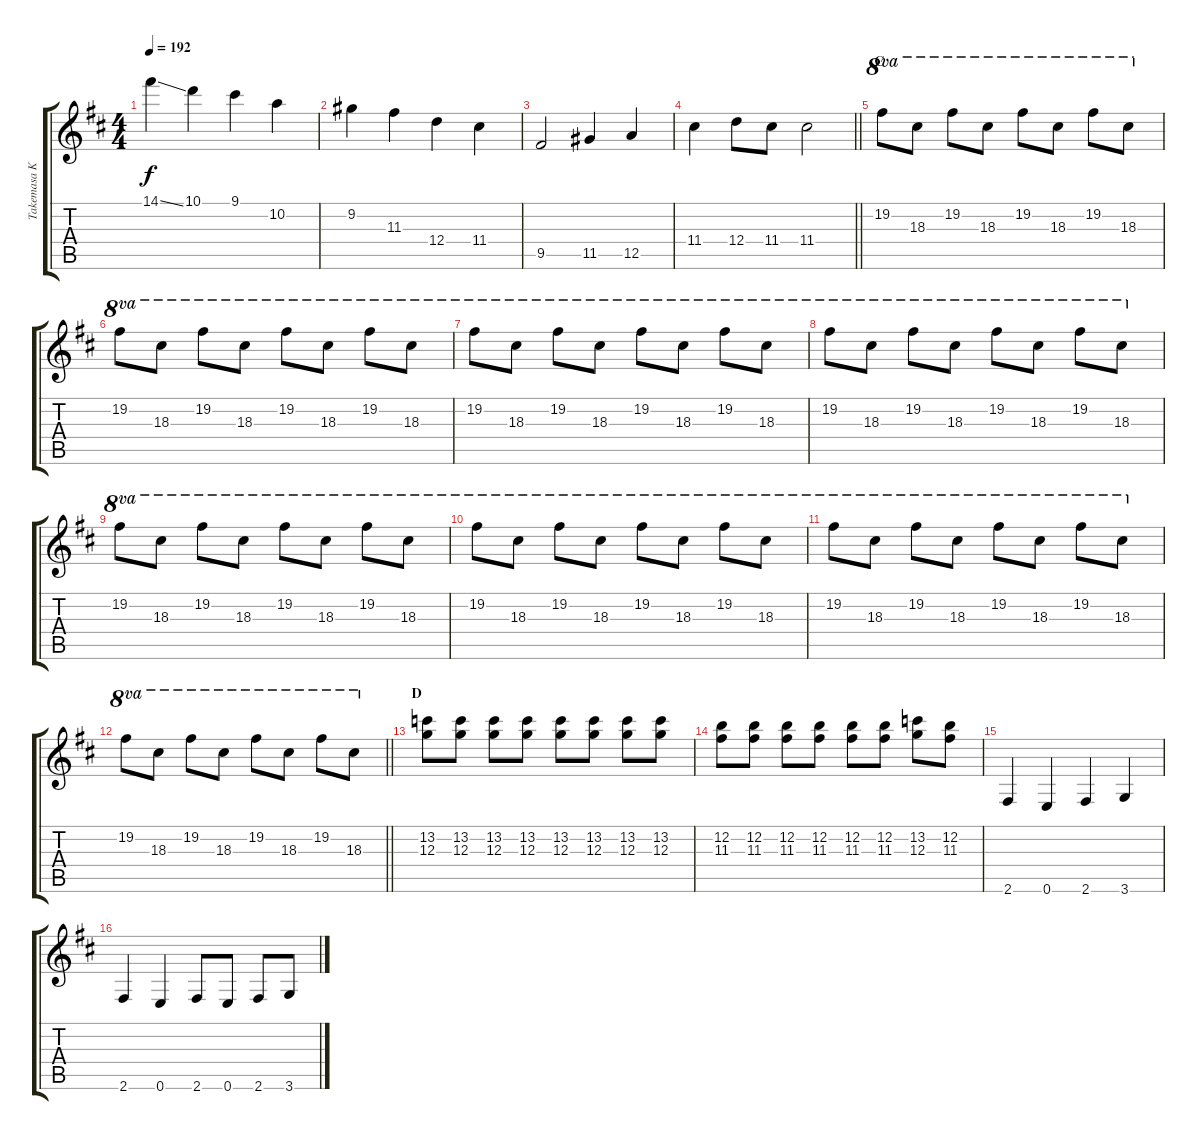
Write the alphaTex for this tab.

\track ("Takemasa Kujou" "Takemasa K") {instrument overdrivenguitar}
\staff {score tabs}
\tuning (E4 B3 G3 D3 A2 E2) {hide}
\ts (4 4)
\tempo 192
\clef g2
\ks bminor
14.1{ss}.4{dy f} 10.1.4 9.1.4 10.2.4 |
9.2.4 11.3.4 12.4.4 11.4.4 |
9.5.2 11.5.4 12.5.4 |
\barLineRight lightlight
11.4.4 12.4.8 11.4.8 11.4.2 |
\section ("" "C")
19.2.8{ot 8va volume 12 balance 2} 18.3.8{ot 8va} 19.2.8{ot 8va} 18.3.8{ot 8va} 19.2.8{ot 8va} 18.3.8{ot 8va} 19.2.8{ot 8va} 18.3.8{ot 8va} |
19.2.8{ot 8va} 18.3.8{ot 8va} 19.2.8{ot 8va} 18.3.8{ot 8va} 19.2.8{ot 8va} 18.3.8{ot 8va} 19.2.8{ot 8va} 18.3.8{ot 8va} |
19.2.8{ot 8va} 18.3.8{ot 8va} 19.2.8{ot 8va} 18.3.8{ot 8va} 19.2.8{ot 8va} 18.3.8{ot 8va} 19.2.8{ot 8va} 18.3.8{ot 8va} |
19.2.8{ot 8va} 18.3.8{ot 8va} 19.2.8{ot 8va} 18.3.8{ot 8va} 19.2.8{ot 8va} 18.3.8{ot 8va} 19.2.8{ot 8va} 18.3.8{ot 8va} |
19.2.8{ot 8va} 18.3.8{ot 8va} 19.2.8{ot 8va} 18.3.8{ot 8va} 19.2.8{ot 8va} 18.3.8{ot 8va} 19.2.8{ot 8va} 18.3.8{ot 8va} |
19.2.8{ot 8va} 18.3.8{ot 8va} 19.2.8{ot 8va} 18.3.8{ot 8va} 19.2.8{ot 8va} 18.3.8{ot 8va} 19.2.8{ot 8va} 18.3.8{ot 8va} |
19.2.8{ot 8va} 18.3.8{ot 8va} 19.2.8{ot 8va} 18.3.8{ot 8va} 19.2.8{ot 8va} 18.3.8{ot 8va} 19.2.8{ot 8va} 18.3.8{ot 8va} |
\barLineRight lightlight
19.2.8{ot 8va} 18.3.8{ot 8va} 19.2.8{ot 8va} 18.3.8{ot 8va} 19.2.8{ot 8va} 18.3.8{ot 8va} 19.2.8{ot 8va} 18.3.8{ot 8va} |
\section ("" "D")
(13.2 12.3).8 (13.2 12.3).8 (13.2 12.3).8 (13.2 12.3).8 (13.2 12.3).8 (13.2 12.3).8 (13.2 12.3).8 (13.2 12.3).8 |
(12.2 11.3).8 (12.2 11.3).8 (12.2 11.3).8 (12.2 11.3).8 (12.2 11.3).8 (12.2 11.3).8 (13.2 12.3).8 (12.2 11.3).8 |
2.6.4 0.6.4 2.6.4 3.6.4 |
2.6.4 0.6.4 2.6.8 0.6.8 2.6.8 3.6.8
